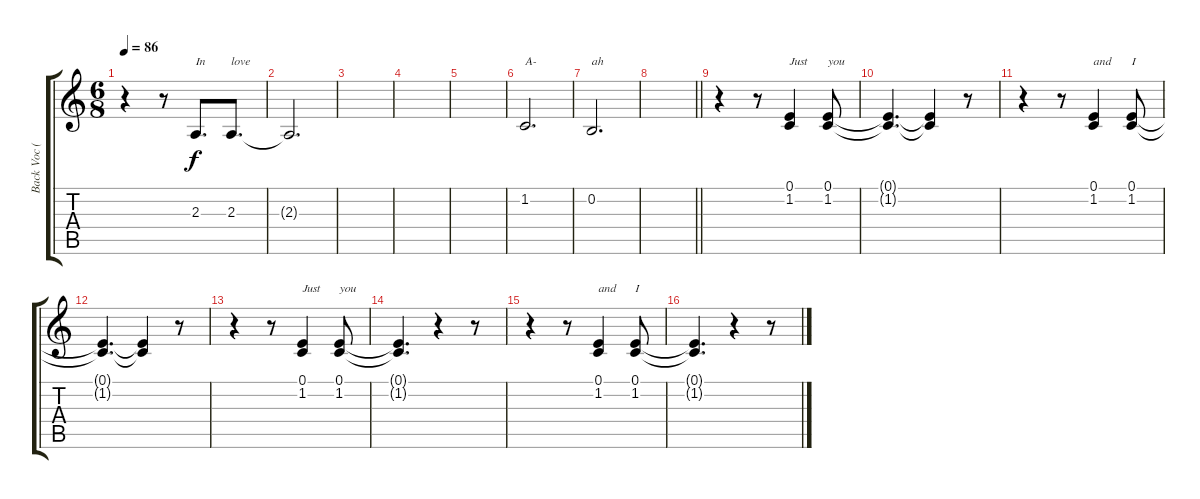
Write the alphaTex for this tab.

\track ("Back Voc (S. Lee, L. Flynn Bolye)" "Back Voc (") {instrument synthstrings2}
\staff {score tabs}
\tuning (E4 B3 G3 D3 A2 E2) {hide}
\ts (6 8)
\tempo 86
\clef g2
\ks c
r.4{dy f} r.8 2.3.8{d txt "In"} 2.3.8{d txt "love"} |
2.3{t}.2{d} |
|
|
|
1.2.2{d txt "A-"} |
0.2.2{d txt "ah"} |
\barLineRight lightlight
|
r.4 r.8 (0.1 1.2).4{txt "Just"} (0.1 1.2).8{txt "you"} |
(0.1{t} 1.2{t}).4{d} (0.1{t} 1.2{t}).4 r.8 |
r.4 r.8 (0.1 1.2).4{txt "and"} (0.1 1.2).8{txt "I"} |
(0.1{t} 1.2{t}).4{d} (0.1{t} 1.2{t}).4 r.8 |
r.4 r.8 (0.1 1.2).4{txt "Just"} (0.1 1.2).8{txt "you"} |
(0.1{t} 1.2{t}).4{d} r.4 r.8 |
r.4 r.8 (0.1 1.2).4{txt "and"} (0.1 1.2).8{txt "I"} |
(0.1{t} 1.2{t}).4{d} r.4 r.8
